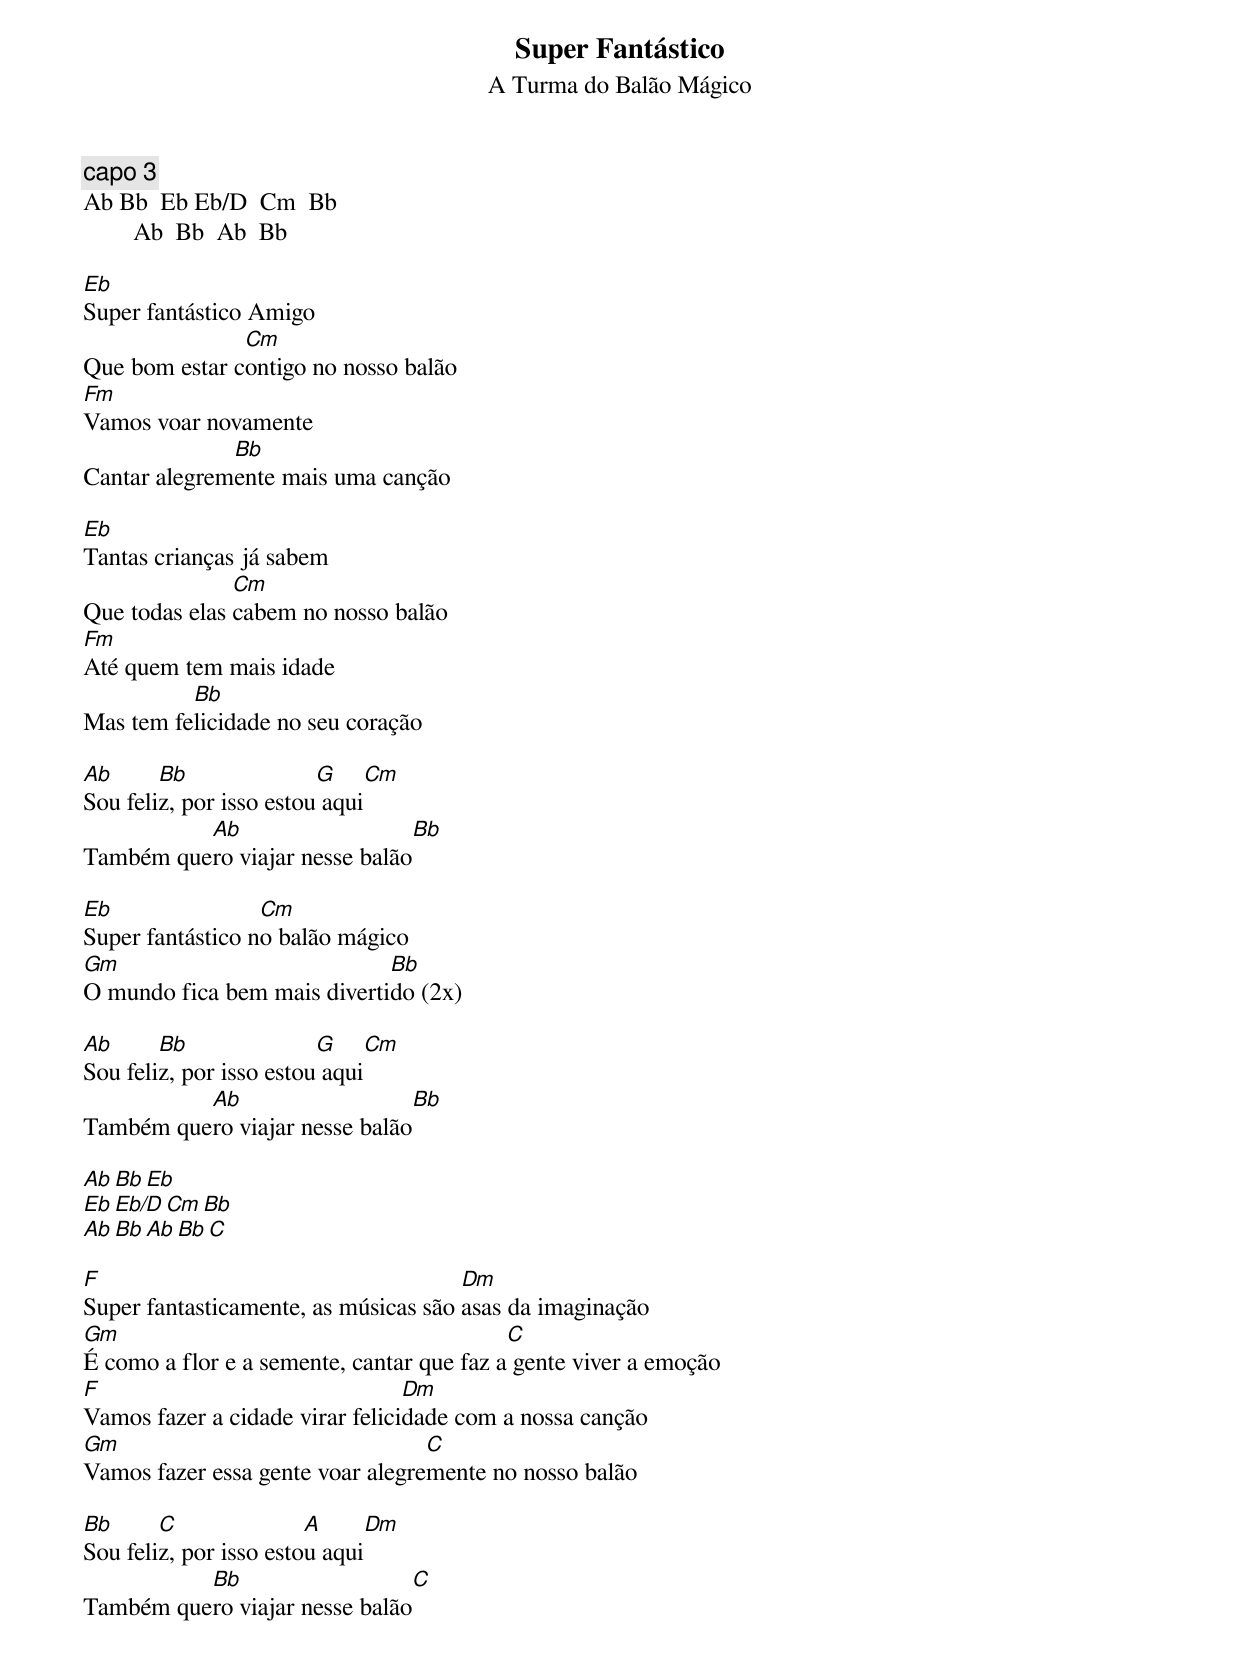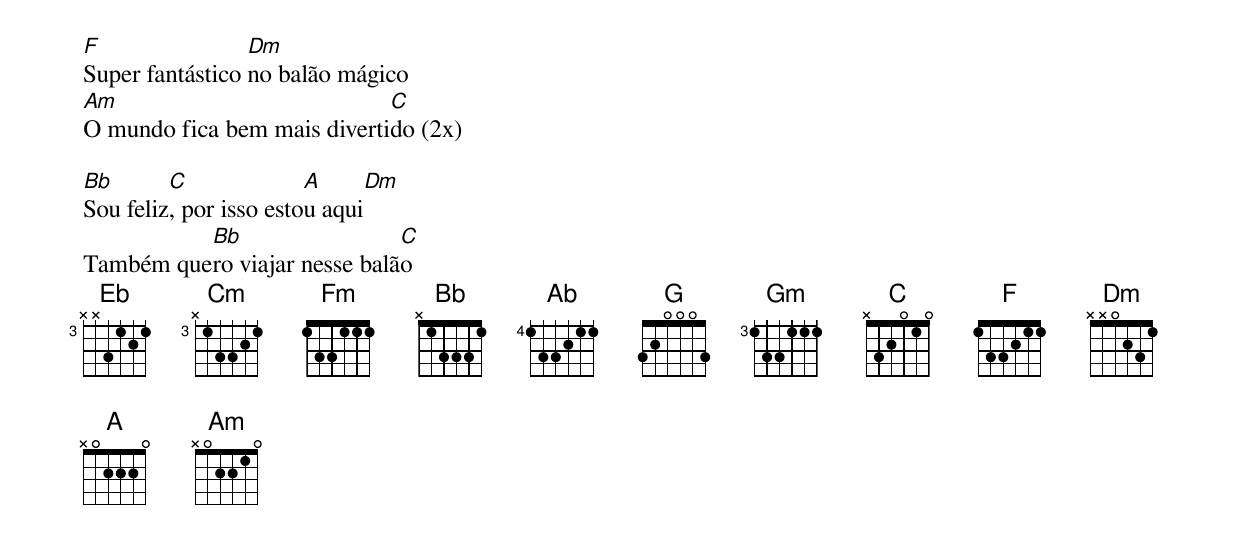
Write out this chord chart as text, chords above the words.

Super Fantástico
A Turma do Balão Mágico

capo 3
Ab Bb  Eb Eb/D  Cm  Bb
        Ab  Bb  Ab  Bb

Eb
Super fantástico Amigo
               Cm
Que bom estar contigo no nosso balão
Fm
Vamos voar novamente
              Bb
Cantar alegremente mais uma canção

Eb
Tantas crianças já sabem
               Cm
Que todas elas cabem no nosso balão
Fm
Até quem tem mais idade
          Bb
Mas tem felicidade no seu coração

Ab      Bb               G      Cm
Sou feliz, por isso estou aqui
          Ab                   Bb
Também quero viajar nesse balão

Eb                Cm
Super fantástico no balão mágico
Gm                           Bb
O mundo fica bem mais divertido (2x)

Ab      Bb               G      Cm
Sou feliz, por isso estou aqui
          Ab                   Bb
Também quero viajar nesse balão

 Ab Bb  Eb
 Eb Eb/D  Cm Bb
 Ab  Bb  Ab  Bb  C

F                                     Dm
Super fantasticamente, as músicas são asas da imaginação
Gm                                         C
É como a flor e a semente, cantar que faz a gente viver a emoção
F                                Dm
Vamos fazer a cidade virar felicidade com a nossa canção
Gm                                C
Vamos fazer essa gente voar alegremente no nosso balão

Bb      C               A      Dm
Sou feliz, por isso estou aqui
          Bb                   C
Também quero viajar nesse balão

F                Dm
Super fantástico no balão mágico
Am                           C
O mundo fica bem mais divertido (2x)

Bb       C              A      Dm
Sou feliz, por isso estou aqui
          Bb                  C
Também quero viajar nesse balão
